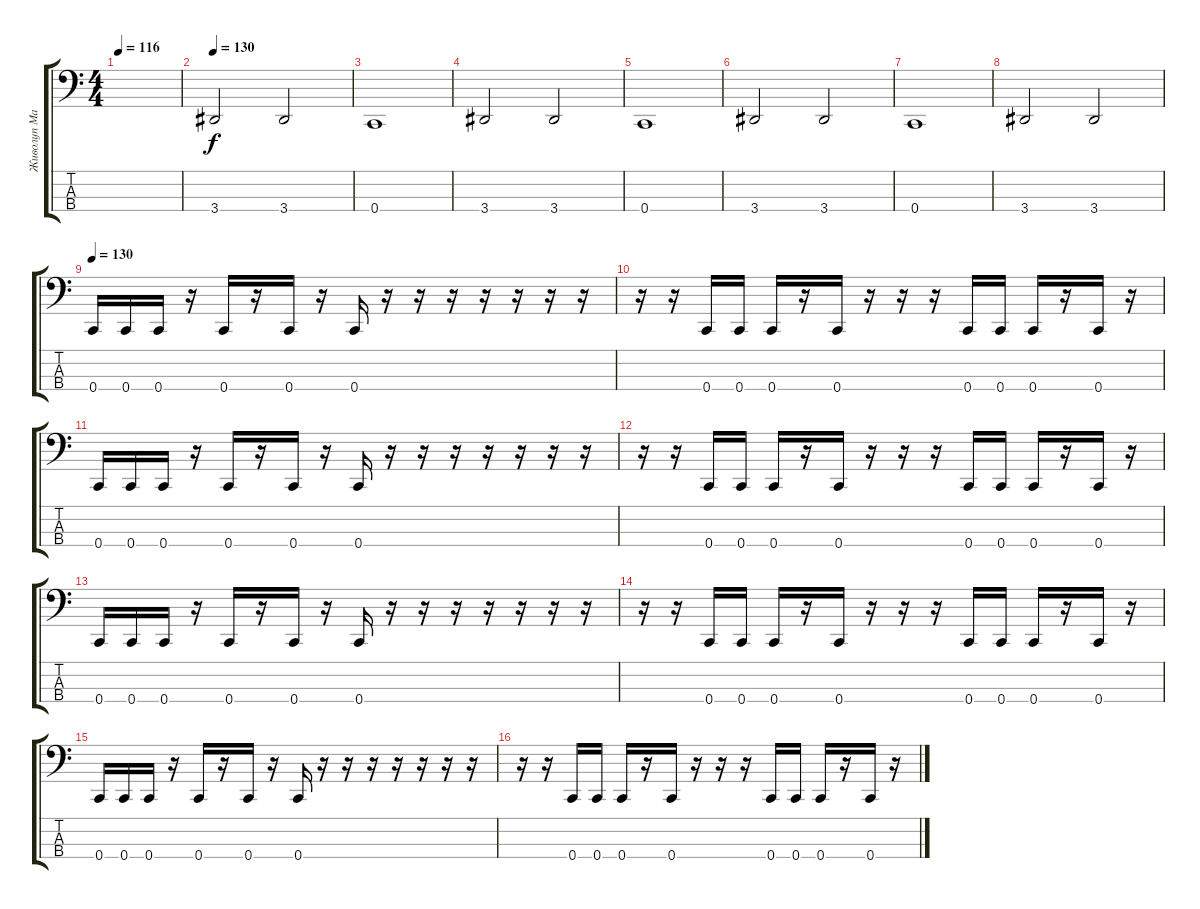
\track ("Живолуп Максим" "Живолуп Ма") {instrument electricbassfinger}
\staff {score tabs}
\tuning (F2 C2 G1 C1) {hide}
\ts (4 4)
\tempo 116
\clef f4
\ks c
|
\tempo 130
3.4.2 3.4.2 |
0.4.1 |
3.4.2 3.4.2 |
0.4.1 |
3.4.2 3.4.2 |
0.4.1 |
3.4.2 3.4.2 |
\tempo 130
0.4.16 0.4.16 0.4.16 r.16 0.4.16 r.16 0.4.16 r.16 0.4.16 r.16 r.16 r.16 r.16 r.16 r.16 r.16 |
r.16 r.16 0.4.16 0.4.16 0.4.16 r.16 0.4.16 r.16 r.16 r.16 0.4.16 0.4.16 0.4.16 r.16 0.4.16 r.16 |
0.4.16 0.4.16 0.4.16 r.16 0.4.16 r.16 0.4.16 r.16 0.4.16 r.16 r.16 r.16 r.16 r.16 r.16 r.16 |
r.16 r.16 0.4.16 0.4.16 0.4.16 r.16 0.4.16 r.16 r.16 r.16 0.4.16 0.4.16 0.4.16 r.16 0.4.16 r.16 |
0.4.16 0.4.16 0.4.16 r.16 0.4.16 r.16 0.4.16 r.16 0.4.16 r.16 r.16 r.16 r.16 r.16 r.16 r.16 |
r.16 r.16 0.4.16 0.4.16 0.4.16 r.16 0.4.16 r.16 r.16 r.16 0.4.16 0.4.16 0.4.16 r.16 0.4.16 r.16 |
0.4.16 0.4.16 0.4.16 r.16 0.4.16 r.16 0.4.16 r.16 0.4.16 r.16 r.16 r.16 r.16 r.16 r.16 r.16 |
r.16 r.16 0.4.16 0.4.16 0.4.16 r.16 0.4.16 r.16 r.16 r.16 0.4.16 0.4.16 0.4.16 r.16 0.4.16 r.16
